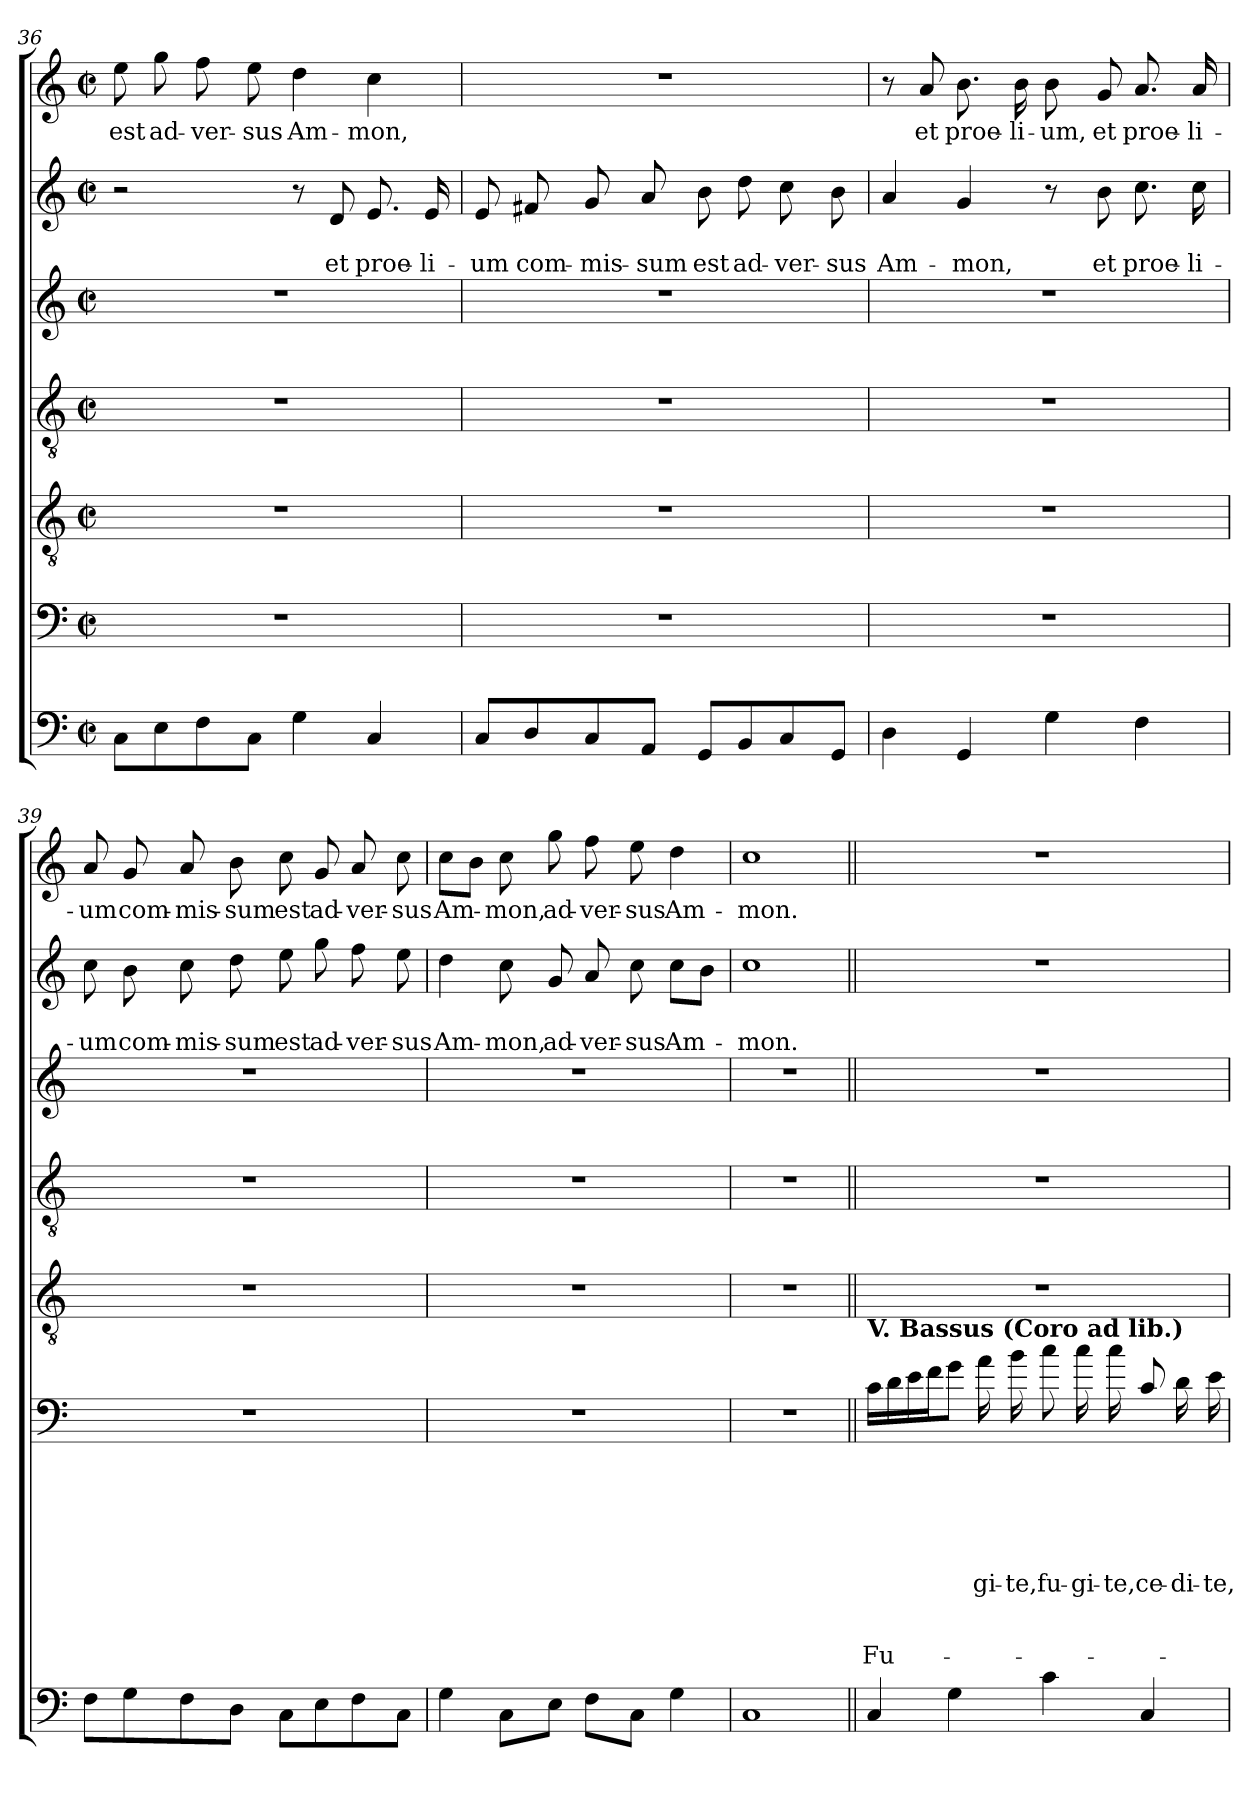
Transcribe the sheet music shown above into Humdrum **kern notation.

**kern	**kern	**text	**text	**text	**text	**text	**text	**text	**text	**text	**kern	**kern	**kern	**kern	**text	**text	**kern	**text
*part7	*part6	*part6	*part6	*part6	*part6	*part6	*part6	*part6	*part6	*part6	*part5	*part4	*part3	*part2	*part2	*part2	*part1	*part1
*staff7	*staff6	*staff6	*staff6	*staff6	*staff6	*staff6	*staff6	*staff6	*staff6	*staff6	*staff5	*staff4	*staff3	*staff2	*staff2	*staff2	*staff1	*staff1
!!LO:LB:g=z
*clefF4	*clefF4	*	*	*	*	*	*	*	*	*	*clefGv2	*clefGv2	*clefG2	*clefG2	*	*	*clefG2	*
*	*ITrd8c14	*	*	*	*	*	*	*	*	*	*	*	*	*	*	*	*	*
*k[]	*k[]	*	*	*	*	*	*	*	*	*	*k[]	*k[]	*k[]	*k[]	*	*	*k[]	*
*C:	*C:	*	*	*	*	*	*	*	*	*	*C:	*C:	*C:	*C:	*	*	*C:	*
*M2/2	*M2/2	*	*	*	*	*	*	*	*	*	*M2/2	*M2/2	*M2/2	*M2/2	*	*	*M2/2	*
*met(c|)	*met(c|)	*	*	*	*	*	*	*	*	*	*met(c|)	*met(c|)	*met(c|)	*met(c|)	*	*	*met(c|)	*
=36	=36	=36	=36	=36	=36	=36	=36	=36	=36	=36	=36	=36	=36	=36	=36	=36	=36	=36
!	!	!	!	!	!	!	!	!	!	!	!	!	!	!	!	!	!	!LO:LY:b
8C\L	1r	.	.	.	.	.	.	.	.	.	1r	1r	1r	2r	.	.	8ee\	est
!	!	!	!	!	!	!	!	!	!	!	!	!	!	!	!	!	!	!LO:LY:b
8E\	.	.	.	.	.	.	.	.	.	.	.	.	.	.	.	.	8gg\	ad-
!	!	!	!	!	!	!	!	!	!	!	!	!	!	!	!	!	!	!LO:LY:b
8F\	.	.	.	.	.	.	.	.	.	.	.	.	.	.	.	.	8ff\	-ver-
!	!	!	!	!	!	!	!	!	!	!	!	!	!	!	!	!	!	!LO:LY:b
8C\J	.	.	.	.	.	.	.	.	.	.	.	.	.	.	.	.	8ee\	-sus
!	!	!	!	!	!	!	!	!	!	!	!	!	!	!	!	!	!	!LO:LY:b
4G\	.	.	.	.	.	.	.	.	.	.	.	.	.	8r	.	.	4dd\	Am-
!	!	!	!	!	!	!	!	!	!	!	!	!	!	!	!	!LO:LY:b	!	!
.	.	.	.	.	.	.	.	.	.	.	.	.	.	8d/	.	et	.	.
!	!	!	!	!	!	!	!	!	!	!	!	!	!	!	!	!LO:LY:b	!	!LO:LY:b
4C/	.	.	.	.	.	.	.	.	.	.	.	.	.	8.e/	.	proe-	4cc\	-mon,
!	!	!	!	!	!	!	!	!	!	!	!	!	!	!	!	!LO:LY:b	!	!
.	.	.	.	.	.	.	.	.	.	.	.	.	.	16e/	.	-li-	.	.
=37	=37	=37	=37	=37	=37	=37	=37	=37	=37	=37	=37	=37	=37	=37	=37	=37	=37	=37
!	!	!	!	!	!	!	!	!	!	!	!	!	!	!	!	!LO:LY:b	!	!
8C/L	1r	.	.	.	.	.	.	.	.	.	1r	1r	1r	8e/	.	-um	1r	.
!	!	!	!	!	!	!	!	!	!	!	!	!	!	!	!	!LO:LY:b	!	!
8D/	.	.	.	.	.	.	.	.	.	.	.	.	.	8f#X/	.	com-	.	.
!	!	!	!	!	!	!	!	!	!	!	!	!	!	!	!	!LO:LY:b	!	!
8C/	.	.	.	.	.	.	.	.	.	.	.	.	.	8g/	.	-mis-	.	.
!	!	!	!	!	!	!	!	!	!	!	!	!	!	!	!	!LO:LY:b	!	!
8AA/J	.	.	.	.	.	.	.	.	.	.	.	.	.	8a/	.	-sum	.	.
!	!	!	!	!	!	!	!	!	!	!	!	!	!	!	!	!LO:LY:b	!	!
8GG/L	.	.	.	.	.	.	.	.	.	.	.	.	.	8b\	.	est	.	.
!	!	!	!	!	!	!	!	!	!	!	!	!	!	!	!	!LO:LY:b	!	!
8BB/	.	.	.	.	.	.	.	.	.	.	.	.	.	8dd\	.	ad-	.	.
!	!	!	!	!	!	!	!	!	!	!	!	!	!	!	!	!LO:LY:b	!	!
8C/	.	.	.	.	.	.	.	.	.	.	.	.	.	8cc\	.	-ver-	.	.
!	!	!	!	!	!	!	!	!	!	!	!	!	!	!	!	!LO:LY:b	!	!
8GG/J	.	.	.	.	.	.	.	.	.	.	.	.	.	8b\	.	-sus	.	.
=38	=38	=38	=38	=38	=38	=38	=38	=38	=38	=38	=38	=38	=38	=38	=38	=38	=38	=38
!	!	!	!	!	!	!	!	!	!	!	!	!	!	!	!	!LO:LY:b	!	!
4D\	1r	.	.	.	.	.	.	.	.	.	1r	1r	1r	4a/	.	Am-	8r	.
!	!	!	!	!	!	!	!	!	!	!	!	!	!	!	!	!	!	!LO:LY:b
.	.	.	.	.	.	.	.	.	.	.	.	.	.	.	.	.	8a/	et
!	!	!	!	!	!	!	!	!	!	!	!	!	!	!	!	!LO:LY:b	!	!LO:LY:b
4GG/	.	.	.	.	.	.	.	.	.	.	.	.	.	4g/	.	-mon,	8.b\	proe-
!	!	!	!	!	!	!	!	!	!	!	!	!	!	!	!	!	!	!LO:LY:b
.	.	.	.	.	.	.	.	.	.	.	.	.	.	.	.	.	16b\	-li-
!	!	!	!	!	!	!	!	!	!	!	!	!	!	!	!	!	!	!LO:LY:b
4G\	.	.	.	.	.	.	.	.	.	.	.	.	.	8r	.	.	8b\	-um,
!	!	!	!	!	!	!	!	!	!	!	!	!	!	!	!	!LO:LY:b	!	!LO:LY:b
.	.	.	.	.	.	.	.	.	.	.	.	.	.	8b\	.	et	8g/	et
!	!	!	!	!	!	!	!	!	!	!	!	!	!	!	!	!LO:LY:b	!	!LO:LY:b
4F\	.	.	.	.	.	.	.	.	.	.	.	.	.	8.cc\	.	proe-	8.a/	proe-
!	!	!	!	!	!	!	!	!	!	!	!	!	!	!	!	!LO:LY:b	!	!LO:LY:b
.	.	.	.	.	.	.	.	.	.	.	.	.	.	16cc\	.	-li-	16a/	-li-
!!LO:LB:g=z
=39	=39	=39	=39	=39	=39	=39	=39	=39	=39	=39	=39	=39	=39	=39	=39	=39	=39	=39
!	!	!	!	!	!	!	!	!	!	!	!	!	!	!	!	!LO:LY:b	!	!LO:LY:b
8F\L	1r	.	.	.	.	.	.	.	.	.	1r	1r	1r	8cc\	.	-um	8a/	-um
!	!	!	!	!	!	!	!	!	!	!	!	!	!	!	!	!LO:LY:b	!	!LO:LY:b
8G\	.	.	.	.	.	.	.	.	.	.	.	.	.	8b\	.	com-	8g/	com-
!	!	!	!	!	!	!	!	!	!	!	!	!	!	!	!	!LO:LY:b	!	!LO:LY:b
8F\	.	.	.	.	.	.	.	.	.	.	.	.	.	8cc\	.	-mis-	8a/	-mis-
!	!	!	!	!	!	!	!	!	!	!	!	!	!	!	!	!LO:LY:b	!	!LO:LY:b
8D\J	.	.	.	.	.	.	.	.	.	.	.	.	.	8dd\	.	-sum	8b\	-sum
!	!	!	!	!	!	!	!	!	!	!	!	!	!	!	!	!LO:LY:b	!	!LO:LY:b
8C\L	.	.	.	.	.	.	.	.	.	.	.	.	.	8ee\	.	est	8cc\	est
!	!	!	!	!	!	!	!	!	!	!	!	!	!	!	!	!LO:LY:b	!	!LO:LY:b
8E\	.	.	.	.	.	.	.	.	.	.	.	.	.	8gg\	.	ad-	8g/	ad-
!	!	!	!	!	!	!	!	!	!	!	!	!	!	!	!	!LO:LY:b	!	!LO:LY:b
8F\	.	.	.	.	.	.	.	.	.	.	.	.	.	8ff\	.	-ver-	8a/	-ver-
!	!	!	!	!	!	!	!	!	!	!	!	!	!	!	!	!LO:LY:b	!	!LO:LY:b
8C\J	.	.	.	.	.	.	.	.	.	.	.	.	.	8ee\	.	-sus	8cc\	-sus
=40	=40	=40	=40	=40	=40	=40	=40	=40	=40	=40	=40	=40	=40	=40	=40	=40	=40	=40
!	!	!	!	!	!	!	!	!	!	!	!	!	!	!	!	!LO:LY:b	!	!LO:LY:b
4G\	1r	.	.	.	.	.	.	.	.	.	1r	1r	1r	4dd\	.	Am-	8cc\L	Am-
.	.	.	.	.	.	.	.	.	.	.	.	.	.	.	.	.	8b\J	.
!	!	!	!	!	!	!	!	!	!	!	!	!	!	!	!	!LO:LY:b	!	!LO:LY:b
8C\L	.	.	.	.	.	.	.	.	.	.	.	.	.	8cc\	.	-mon,	8cc\	-mon,
!	!	!	!	!	!	!	!	!	!	!	!	!	!	!	!	!LO:LY:b	!	!LO:LY:b
8E\J	.	.	.	.	.	.	.	.	.	.	.	.	.	8g/	.	ad-	8gg\	ad-
!	!	!	!	!	!	!	!	!	!	!	!	!	!	!	!	!LO:LY:b	!	!LO:LY:b
8F\L	.	.	.	.	.	.	.	.	.	.	.	.	.	8a/	.	-ver-	8ff\	-ver-
!	!	!	!	!	!	!	!	!	!	!	!	!	!	!	!	!LO:LY:b	!	!LO:LY:b
8C\J	.	.	.	.	.	.	.	.	.	.	.	.	.	8cc\	.	-sus	8ee\	-sus
!	!	!	!	!	!	!	!	!	!	!	!	!	!	!	!	!LO:LY:b	!	!LO:LY:b
4G\	.	.	.	.	.	.	.	.	.	.	.	.	.	8cc\L	.	Am-	4dd\	Am-
.	.	.	.	.	.	.	.	.	.	.	.	.	.	8b\J	.	.	.	.
=41	=41	=41	=41	=41	=41	=41	=41	=41	=41	=41	=41	=41	=41	=41	=41	=41	=41	=41
!	!	!	!	!	!	!	!	!	!	!	!	!	!	!	!	!LO:LY:b	!	!LO:LY:b
1C	1r	.	.	.	.	.	.	.	.	.	1r	1r	1r	1cc	.	-mon.	1cc	-mon.
!!LO:LB:g=z
=42||	=42||	=42||	=42||	=42||	=42||	=42||	=42||	=42||	=42||	=42||	=42||	=42||	=42||	=42||	=42||	=42||	=42||	=42||
!	!LO:TX:a:B:t=V. Bassus (Coro ad lib.)	!	!	!	!	!	!	!	!	!	!	!	!	!	!	!	!	!
!	!	!	!	!	!	!	!	!	!	!LO:LY:b	!	!	!	!	!	!	!	!
4C/	16C\LL	.	.	.	.	.	.	.	.	Fu-	1r	1r	1r	1r	.	.	1r	.
.	16D\	.	.	.	.	.	.	.	.	.	.	.	.	.	.	.	.	.
.	16E\	.	.	.	.	.	.	.	.	.	.	.	.	.	.	.	.	.
.	16F\J	.	.	.	.	.	.	.	.	.	.	.	.	.	.	.	.	.
4G\	8G\J	.	.	.	.	.	.	.	.	.	.	.	.	.	.	.	.	.
!	!	!	!	!	!	!	!LO:LY:b	!	!	!	!	!	!	!	!	!	!	!
.	16A\	.	.	.	.	.	gi-	.	.	.	.	.	.	.	.	.	.	.
!	!	!	!	!	!	!	!LO:LY:b	!	!	!	!	!	!	!	!	!	!	!
.	16B\	.	.	.	.	.	-te,	.	.	.	.	.	.	.	.	.	.	.
!	!	!	!	!	!	!	!LO:LY:b	!	!	!	!	!	!	!	!	!	!	!
4c\	8c\	.	.	.	.	.	fu-	.	.	.	.	.	.	.	.	.	.	.
!	!	!	!	!	!	!	!LO:LY:b	!	!	!	!	!	!	!	!	!	!	!
.	16c\	.	.	.	.	.	-gi-	.	.	.	.	.	.	.	.	.	.	.
!	!	!	!	!	!	!	!LO:LY:b	!	!	!	!	!	!	!	!	!	!	!
.	16c\	.	.	.	.	.	-te,	.	.	.	.	.	.	.	.	.	.	.
!	!	!	!	!	!	!	!LO:LY:b	!	!	!	!	!	!	!	!	!	!	!
4C/	8C/	.	.	.	.	.	ce-	.	.	.	.	.	.	.	.	.	.	.
!	!	!	!	!	!	!	!LO:LY:b	!	!	!	!	!	!	!	!	!	!	!
.	16D\	.	.	.	.	.	-di-	.	.	.	.	.	.	.	.	.	.	.
!	!	!	!	!	!	!	!LO:LY:b	!	!	!	!	!	!	!	!	!	!	!
.	16E\	.	.	.	.	.	-te,	.	.	.	.	.	.	.	.	.	.	.
=	=	=	=	=	=	=	=	=	=	=	=	=	=	=	=	=	=	=
*-	*-	*-	*-	*-	*-	*-	*-	*-	*-	*-	*-	*-	*-	*-	*-	*-	*-	*-
